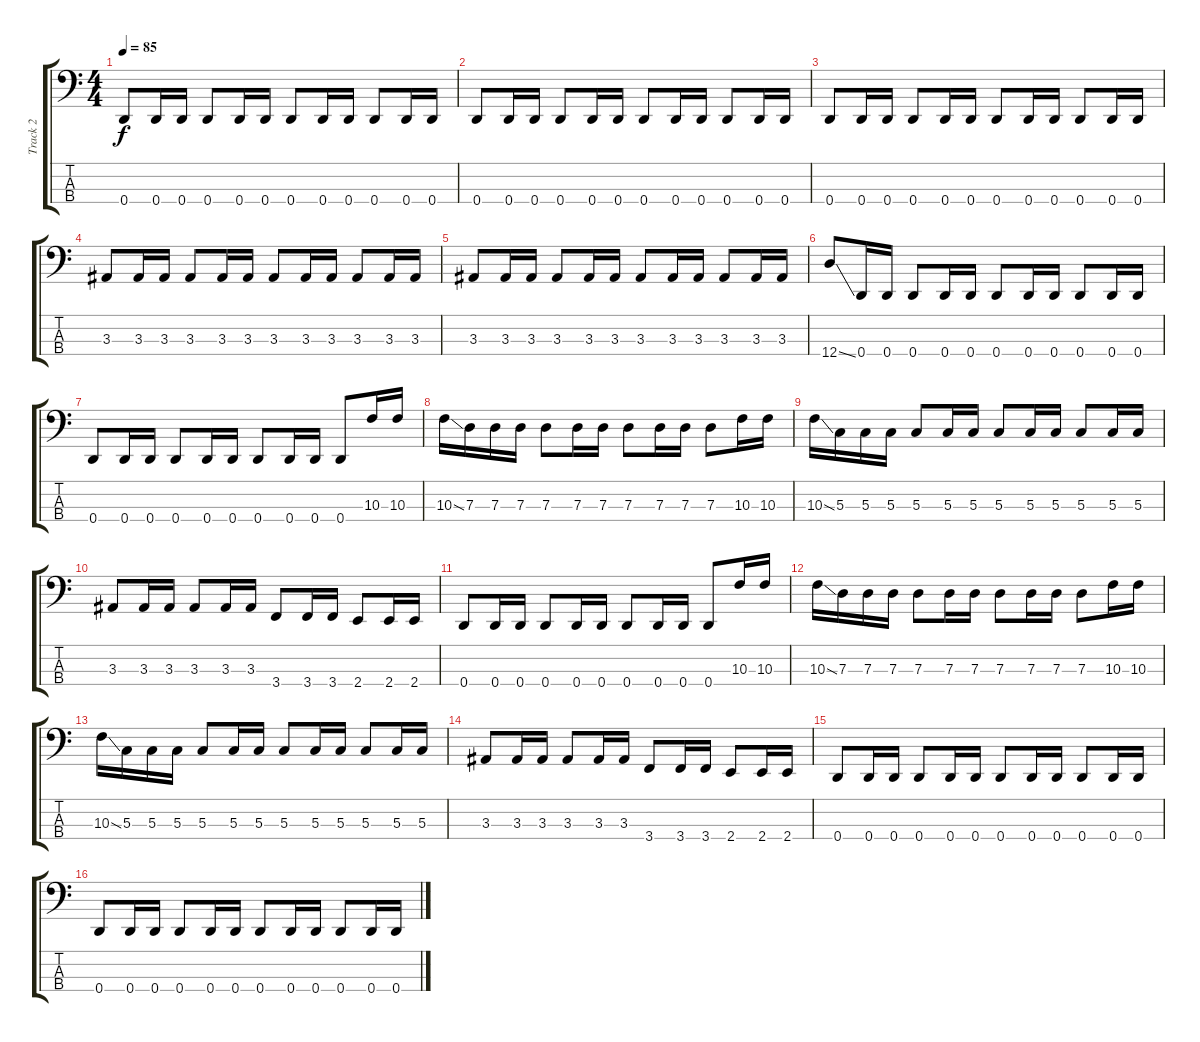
\track ("Track 2" "Track 2") {instrument electricbassfinger}
\staff {score tabs}
\tuning (F2 C2 G1 D1) {hide}
\ts (4 4)
\tempo 85
\clef f4
\ks c
0.4.8{dy f} 0.4.16 0.4.16 0.4.8 0.4.16 0.4.16 0.4.8 0.4.16 0.4.16 0.4.8 0.4.16 0.4.16 |
0.4.8 0.4.16 0.4.16 0.4.8 0.4.16 0.4.16 0.4.8 0.4.16 0.4.16 0.4.8 0.4.16 0.4.16 |
0.4.8 0.4.16 0.4.16 0.4.8 0.4.16 0.4.16 0.4.8 0.4.16 0.4.16 0.4.8 0.4.16 0.4.16 |
3.3.8 3.3.16 3.3.16 3.3.8 3.3.16 3.3.16 3.3.8 3.3.16 3.3.16 3.3.8 3.3.16 3.3.16 |
3.3.8 3.3.16 3.3.16 3.3.8 3.3.16 3.3.16 3.3.8 3.3.16 3.3.16 3.3.8 3.3.16 3.3.16 |
12.4{ss}.8 0.4.16 0.4.16 0.4.8 0.4.16 0.4.16 0.4.8 0.4.16 0.4.16 0.4.8 0.4.16 0.4.16 |
0.4.8 0.4.16 0.4.16 0.4.8 0.4.16 0.4.16 0.4.8 0.4.16 0.4.16 0.4.8 10.3.16 10.3.16 |
10.3{ss}.16 7.3.16 7.3.16 7.3.16 7.3.8 7.3.16 7.3.16 7.3.8 7.3.16 7.3.16 7.3.8 10.3.16 10.3.16 |
10.3{ss}.16 5.3.16 5.3.16 5.3.16 5.3.8 5.3.16 5.3.16 5.3.8 5.3.16 5.3.16 5.3.8 5.3.16 5.3.16 |
3.3.8 3.3.16 3.3.16 3.3.8 3.3.16 3.3.16 3.4.8 3.4.16 3.4.16 2.4.8 2.4.16 2.4.16 |
0.4.8 0.4.16 0.4.16 0.4.8 0.4.16 0.4.16 0.4.8 0.4.16 0.4.16 0.4.8 10.3.16 10.3.16 |
10.3{ss}.16 7.3.16 7.3.16 7.3.16 7.3.8 7.3.16 7.3.16 7.3.8 7.3.16 7.3.16 7.3.8 10.3.16 10.3.16 |
10.3{ss}.16 5.3.16 5.3.16 5.3.16 5.3.8 5.3.16 5.3.16 5.3.8 5.3.16 5.3.16 5.3.8 5.3.16 5.3.16 |
3.3.8 3.3.16 3.3.16 3.3.8 3.3.16 3.3.16 3.4.8 3.4.16 3.4.16 2.4.8 2.4.16 2.4.16 |
0.4.8 0.4.16 0.4.16 0.4.8 0.4.16 0.4.16 0.4.8 0.4.16 0.4.16 0.4.8 0.4.16 0.4.16 |
0.4.8 0.4.16 0.4.16 0.4.8 0.4.16 0.4.16 0.4.8 0.4.16 0.4.16 0.4.8 0.4.16 0.4.16
